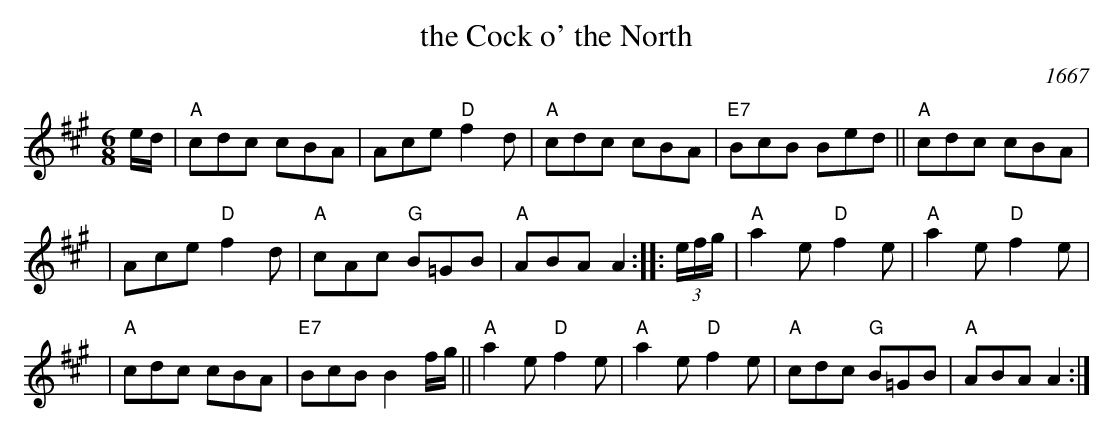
X:1
T: the Cock o' the North
O: 1667
M: 6/8
L: 1/8
K: A
e/d/ \
| "A"cdc cBA \
| Ace "D"f2d \
| "A"cdc cBA \
| "E7"BcB Bed \
|| "A"cdc cBA |
| Ace "D"f2d \
| "A"cAc "G"B=GB \
| "A"ABA A2 \
:: (3e/f/g/ \
| "A"a2e "D"f2e \
| "A"a2e "D"f2e |
| "A"cdc cBA \
| "E7"BcB B2f/g/ \
|| "A"a2e "D"f2e \
| "A"a2e "D"f2e \
| "A"cdc "G"B=GB \
| "A"ABA A2 :|
